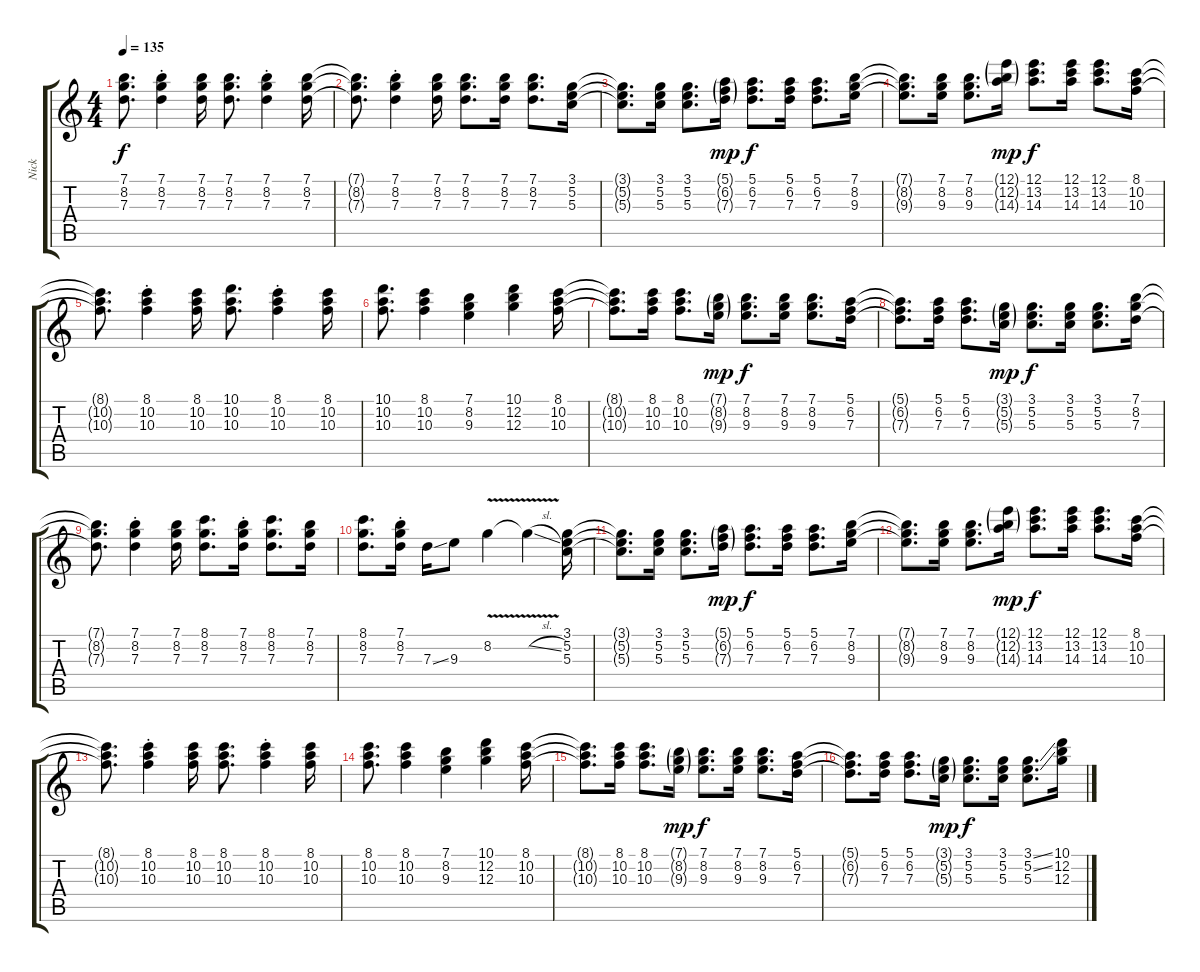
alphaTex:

\track ("Nick" "Nick") {instrument electricguitarjazz}
\staff {score tabs}
\tuning (E4 B3 G3 D3 A2 E2) {hide}
\ts (4 4)
\tempo 135
\clef g2
\ks c
(7.1{t} 8.2{t} 7.3{t}).8{d dy f} (7.1{st} 8.2{st} 7.3{st}).4 (7.1 8.2 7.3).16 (7.1 8.2 7.3).8{d} (7.1{st} 8.2{st} 7.3{st}).4 (7.1 8.2 7.3).16 |
(7.1{t} 8.2{t} 7.3{t}).8{d} (7.1{st} 8.2{st} 7.3{st}).4 (7.1 8.2 7.3).16 (7.1 8.2 7.3).8{d} (7.1 8.2 7.3).16 (7.1 8.2 7.3).8{d} (3.1 5.2 5.3).16 |
(3.1{t} 5.2{t} 5.3{t}).8{d} (3.1 5.2 5.3).16 (3.1 5.2 5.3).8{d} (5.1{g} 6.2{g} 7.3{g}).16{dy mp} (5.1 6.2 7.3).8{d dy f} (5.1 6.2 7.3).16 (5.1 6.2 7.3).8{d} (7.1 8.2 9.3).16 |
(7.1{t} 8.2{t} 9.3{t}).8{d} (7.1 8.2 9.3).16 (7.1 8.2 9.3).8{d} (12.1{g} 12.2{g} 14.3{g}).16{dy mp} (12.1 13.2 14.3).8{d dy f} (12.1 13.2 14.3).16 (12.1 13.2 14.3).8{d} (8.1 10.2 10.3).16 |
(8.1{t} 10.2{t} 10.3{t}).8{d} (8.1{st} 10.2{st} 10.3{st}).4 (8.1 10.2 10.3).16 (10.1 10.2 10.3).8{d} (8.1{st} 10.2{st} 10.3{st}).4 (8.1 10.2 10.3).16 |
(10.1 10.2 10.3).8{d} (8.1 10.2 10.3).4 (7.1 8.2 9.3).4 (10.1 12.2 12.3).4 (8.1 10.2 10.3).16 |
(8.1{t} 10.2{t} 10.3{t}).8{d} (8.1 10.2 10.3).16 (8.1 10.2 10.3).8{d} (7.1{g} 8.2{g} 9.3{g}).16{dy mp} (7.1 8.2 9.3).8{d dy f} (7.1 8.2 9.3).16 (7.1 8.2 9.3).8{d} (5.1 6.2 7.3).16 |
(5.1{t} 6.2{t} 7.3{t}).8{d} (5.1 6.2 7.3).16 (5.1 6.2 7.3).8{d} (3.1{g} 5.2{g} 5.3{g}).16{dy mp} (3.1 5.2 5.3).8{d dy f} (3.1 5.2 5.3).16 (3.1 5.2 5.3).8{d} (7.1 8.2 7.3).16 |
(7.1{t} 8.2{t} 7.3{t}).8{d} (7.1{st} 8.2{st} 7.3{st}).4 (7.1 8.2 7.3).16 (8.1 8.2 7.3).8{d} (7.1{st} 8.2{st} 7.3{st}).16 (8.1 8.2 7.3).8{d} (7.1 8.2 7.3).16 |
(8.1 8.2 7.3).8{d} (7.1{st} 8.2{st} 7.3{st}).16 7.3{ss}.16 9.3.8 8.2{v}.4 8.2{sl t}.4 (3.1 5.2 5.3).16 |
(3.1{t} 5.2{t} 5.3{t}).8{d} (3.1 5.2 5.3).16 (3.1 5.2 5.3).8{d} (5.1{g} 6.2{g} 7.3{g}).16{dy mp} (5.1 6.2 7.3).8{d dy f} (5.1 6.2 7.3).16 (5.1 6.2 7.3).8{d} (7.1 8.2 9.3).16 |
(7.1{t} 8.2{t} 9.3{t}).8{d} (7.1 8.2 9.3).16 (7.1 8.2 9.3).8{d} (12.1{g} 12.2{g} 14.3{g}).16{dy mp} (12.1 13.2 14.3).8{d dy f} (12.1 13.2 14.3).16 (12.1 13.2 14.3).8{d} (8.1 10.2 10.3).16 |
(8.1{t} 10.2{t} 10.3{t}).8{d} (8.1{st} 10.2{st} 10.3{st}).4 (8.1 10.2 10.3).16 (8.1 10.2 10.3).8{d} (8.1{st} 10.2{st} 10.3{st}).4 (8.1 10.2 10.3).16 |
(8.1 10.2 10.3).8{d} (8.1 10.2 10.3).4 (7.1 8.2 9.3).4 (10.1 12.2 12.3).4 (8.1 10.2 10.3).16 |
(8.1{t} 10.2{t} 10.3{t}).8{d} (8.1 10.2 10.3).16 (8.1 10.2 10.3).8{d} (7.1{g} 8.2{g} 9.3{g}).16{dy mp} (7.1 8.2 9.3).8{d dy f} (7.1 8.2 9.3).16 (7.1 8.2 9.3).8{d} (5.1 6.2 7.3).16 |
(5.1{t} 6.2{t} 7.3{t}).8{d} (5.1 6.2 7.3).16 (5.1 6.2 7.3).8{d} (3.1{g} 5.2{g} 5.3{g}).16{dy mp} (3.1 5.2 5.3).8{d dy f} (3.1 5.2 5.3).16 (3.1{ss} 5.2{ss} 5.3).8{d} (10.1 12.2 12.3).16
